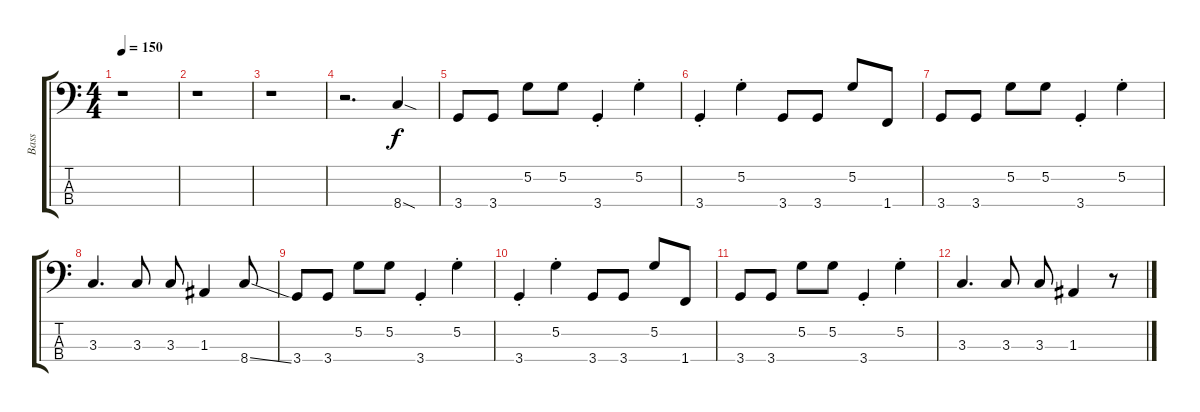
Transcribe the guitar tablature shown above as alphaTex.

\track ("Bass" "Bass") {instrument electricbassfinger}
\staff {score tabs}
\tuning (G2 D2 A1 E1) {hide}
\ts (4 4)
\tempo 150
\clef f4
\ks c
r.1{dy f instrument electricbassfinger} |
r.1 |
r.1 |
r.2{d} 8.4{sod}.4 |
3.4.8 3.4.8 5.2.8 5.2.8 3.4{st}.4 5.2{st}.4 |
3.4{st}.4 5.2{st}.4 3.4.8 3.4.8 5.2.8 1.4.8 |
3.4.8 3.4.8 5.2.8 5.2.8 3.4{st}.4 5.2{st}.4 |
3.3.4{d} 3.3.8 3.3.8 1.3.4 8.4{ss}.8 |
3.4.8 3.4.8 5.2.8 5.2.8 3.4{st}.4 5.2{st}.4 |
3.4{st}.4 5.2{st}.4 3.4.8 3.4.8 5.2.8 1.4.8 |
3.4.8 3.4.8 5.2.8 5.2.8 3.4{st}.4 5.2{st}.4 |
3.3.4{d} 3.3.8 3.3.8 1.3.4 r.8
